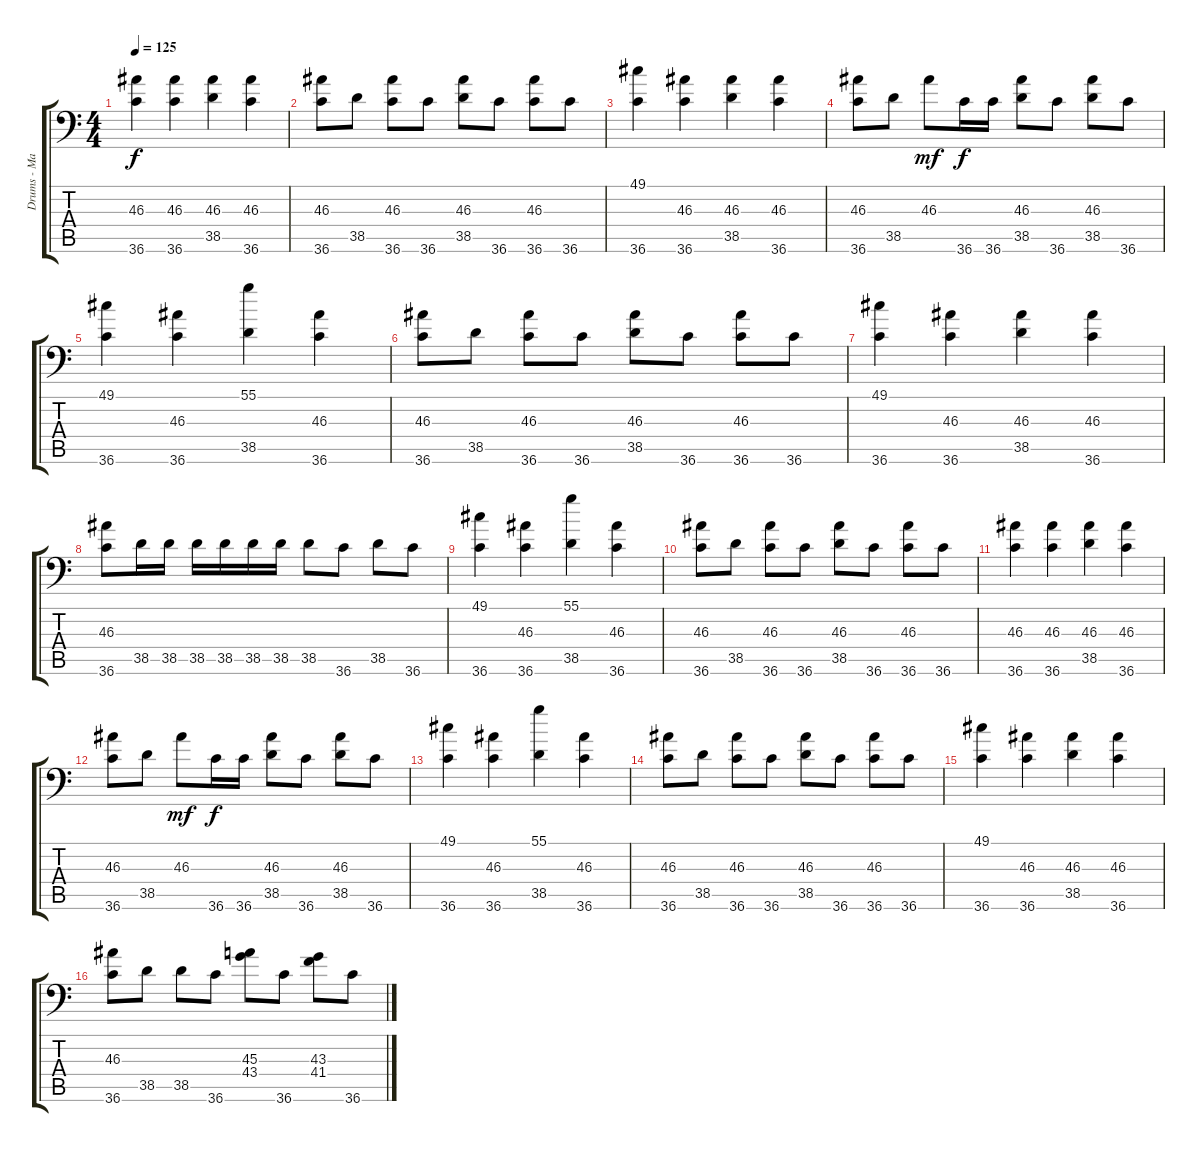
\track ("Drums - Matt Nicholls" "Drums - Ma") {instrument acousticgrandpiano}
\staff {score tabs}
\tuning (C-1 C-1 C-1 C-1 C-1 C-1) {hide}
\ts (4 4)
\tempo 125
\clef f4
\ks c
(46.3 36.6).4{dy f} (46.3 36.6).4 (46.3 38.5).4 (46.3 36.6).4 |
(46.3 36.6).8 38.5.8 (46.3 36.6).8 36.6.8 (46.3 38.5).8 36.6.8 (46.3 36.6).8 36.6.8 |
(49.1 36.6).4 (46.3 36.6).4 (46.3 38.5).4 (46.3 36.6).4 |
(46.3 36.6).8 38.5.8 46.3.8{dy mf} 36.6.16{dy f} 36.6.16 (46.3 38.5).8 36.6.8 (46.3 38.5).8 36.6.8 |
(49.1 36.6).4 (46.3 36.6).4 (55.1 38.5).4 (46.3 36.6).4 |
(46.3 36.6).8 38.5.8 (46.3 36.6).8 36.6.8 (46.3 38.5).8 36.6.8 (46.3 36.6).8 36.6.8 |
(49.1 36.6).4 (46.3 36.6).4 (46.3 38.5).4 (46.3 36.6).4 |
(46.3 36.6).8 38.5.16 38.5.16 38.5.16 38.5.16 38.5.16 38.5.16 38.5.8 36.6.8 38.5.8 36.6.8 |
(49.1 36.6).4 (46.3 36.6).4 (55.1 38.5).4 (46.3 36.6).4 |
(46.3 36.6).8 38.5.8 (46.3 36.6).8 36.6.8 (46.3 38.5).8 36.6.8 (46.3 36.6).8 36.6.8 |
(46.3 36.6).4 (46.3 36.6).4 (46.3 38.5).4 (46.3 36.6).4 |
(46.3 36.6).8 38.5.8 46.3.8{dy mf} 36.6.16{dy f} 36.6.16 (46.3 38.5).8 36.6.8 (46.3 38.5).8 36.6.8 |
(49.1 36.6).4 (46.3 36.6).4 (55.1 38.5).4 (46.3 36.6).4 |
(46.3 36.6).8 38.5.8 (46.3 36.6).8 36.6.8 (46.3 38.5).8 36.6.8 (46.3 36.6).8 36.6.8 |
(49.1 36.6).4 (46.3 36.6).4 (46.3 38.5).4 (46.3 36.6).4 |
(46.3 36.6).8 38.5.8 38.5.8 36.6.8 (45.3 43.4).8 36.6.8 (43.3 41.4).8 36.6.8
